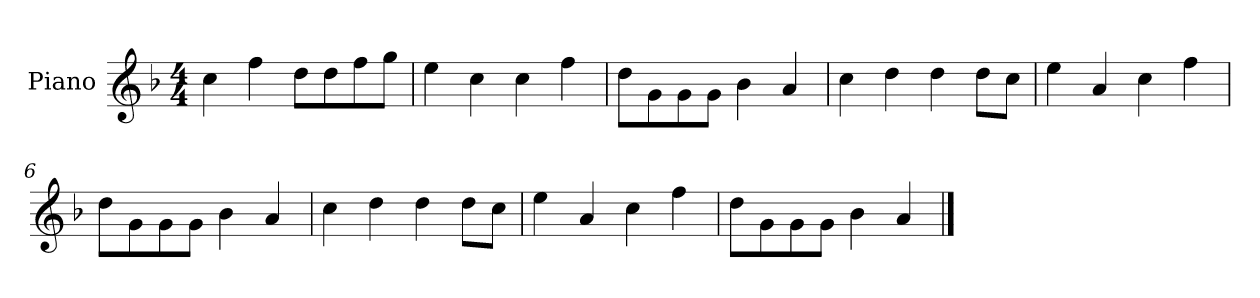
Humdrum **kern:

**kern
*part1
*staff1
*I"Piano
*I'P-no
*clefG2
*k[b-]
*M4/4
*MM90
=1
4cc\
4ff\
8dd\L
8dd\
8ff\
8gg\J
=2
4ee\
4cc\
4cc\
4ff\
=3
8dd\L
8g\
8g\
8g\J
4b-\
4a/
=4
4cc\
4dd\
4dd\
8dd\L
8cc\J
=5
4ee\
4a/
4cc\
4ff\
=6
8dd\L
8g\
8g\
8g\J
4b-\
4a/
=7
4cc\
4dd\
4dd\
8dd\L
8cc\J
!!LO:LB:g=z
=8
4ee\
4a/
4cc\
4ff\
=9
8dd\L
8g\
8g\
8g\J
4b-\
4a/
==
*-
